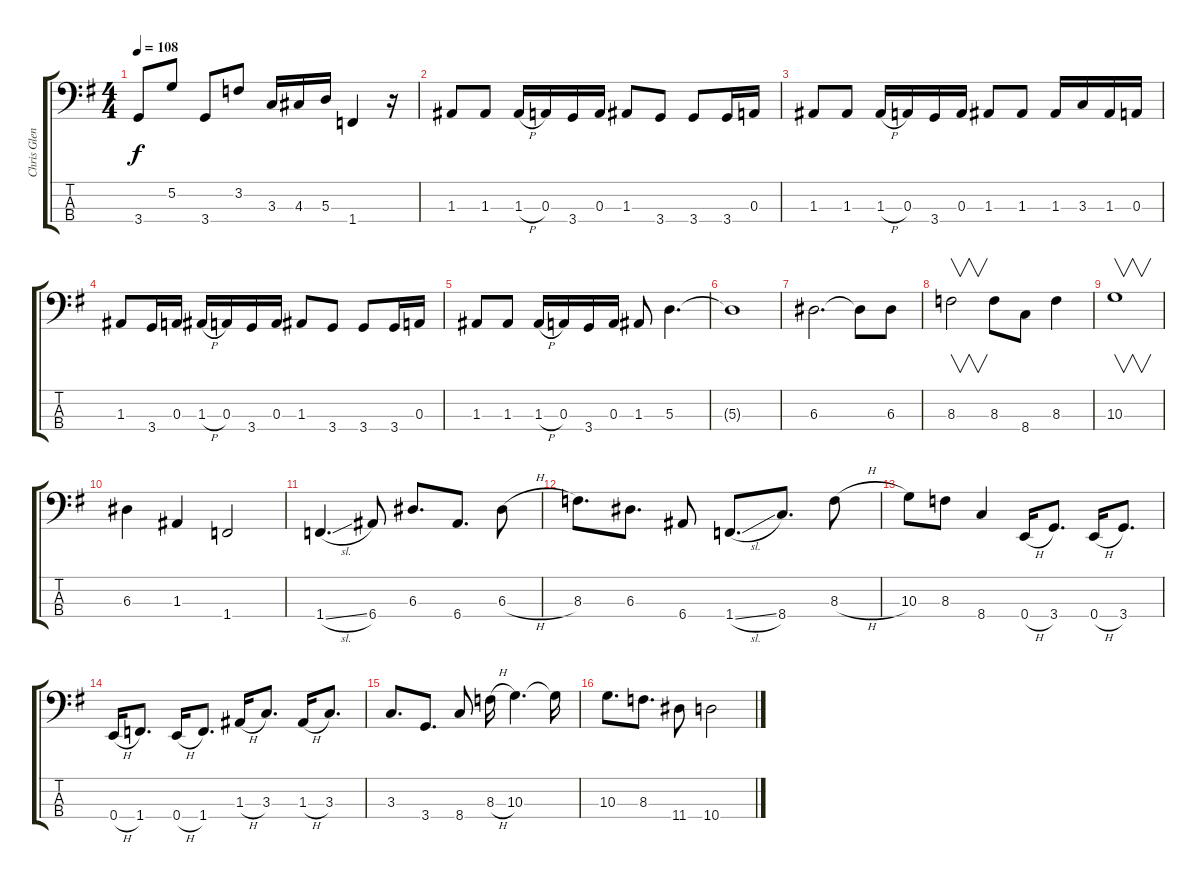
\track ("Chris Glen Bass" "Chris Glen") {instrument electricbasspick}
\staff {score tabs}
\tuning (G2 D2 A1 E1) {hide}
\ts (4 4)
\tempo 108
\clef f4
\ks g
3.4.8{dy f} 5.2.8 3.4.8 3.2.8 3.3.16 4.3.16 5.3.16 1.4.4 r.16 |
1.3.8 1.3.8 1.3{h}.16 0.3.16 3.4.16 0.3.16 1.3.8 3.4.8 3.4.8 3.4.16 0.3.16 |
1.3.8 1.3.8 1.3{h}.16 0.3.16 3.4.16 0.3.16 1.3.8 1.3.8 1.3.16 3.3.16 1.3.16 0.3.16 |
1.3.8 3.4.16 0.3.16 1.3{h}.16 0.3.16 3.4.16 0.3.16 1.3.8 3.4.8 3.4.8 3.4.16 0.3.16 |
1.3.8 1.3.8 1.3{h}.16 0.3.16 3.4.16 0.3.16 1.3.8 5.3.4{d} |
5.3{t}.1 |
6.3.2{d} 6.3{t}.8 6.3.8 |
8.3.2{v} 8.3.8 8.4.8 8.3.4 |
10.3.1{v} |
6.3.4 1.3.4 1.4.2 |
1.4{sl}.4{d} 6.4.8 6.3.8{d} 6.4.8{d} 6.3{h}.8 |
8.3.8{d} 6.3.8{d} 6.4.8 1.4{sl}.8{d} 8.4.8{d} 8.3{h}.8 |
10.3.8 8.3.8 8.4.4 0.4{h}.16 3.4.8{d} 0.4{h}.16 3.4.8{d} |
0.4{h}.16 1.4.8{d} 0.4{h}.16 1.4.8{d} 1.3{h}.16 3.3.8{d} 1.3{h}.16 3.3.8{d} |
3.3.8{d} 3.4.8{d} 8.4.8 8.3{h}.16 10.3.4{d} 10.3{t}.16 |
10.3.8{d} 8.3.8{d} 11.4.8 10.4.2
